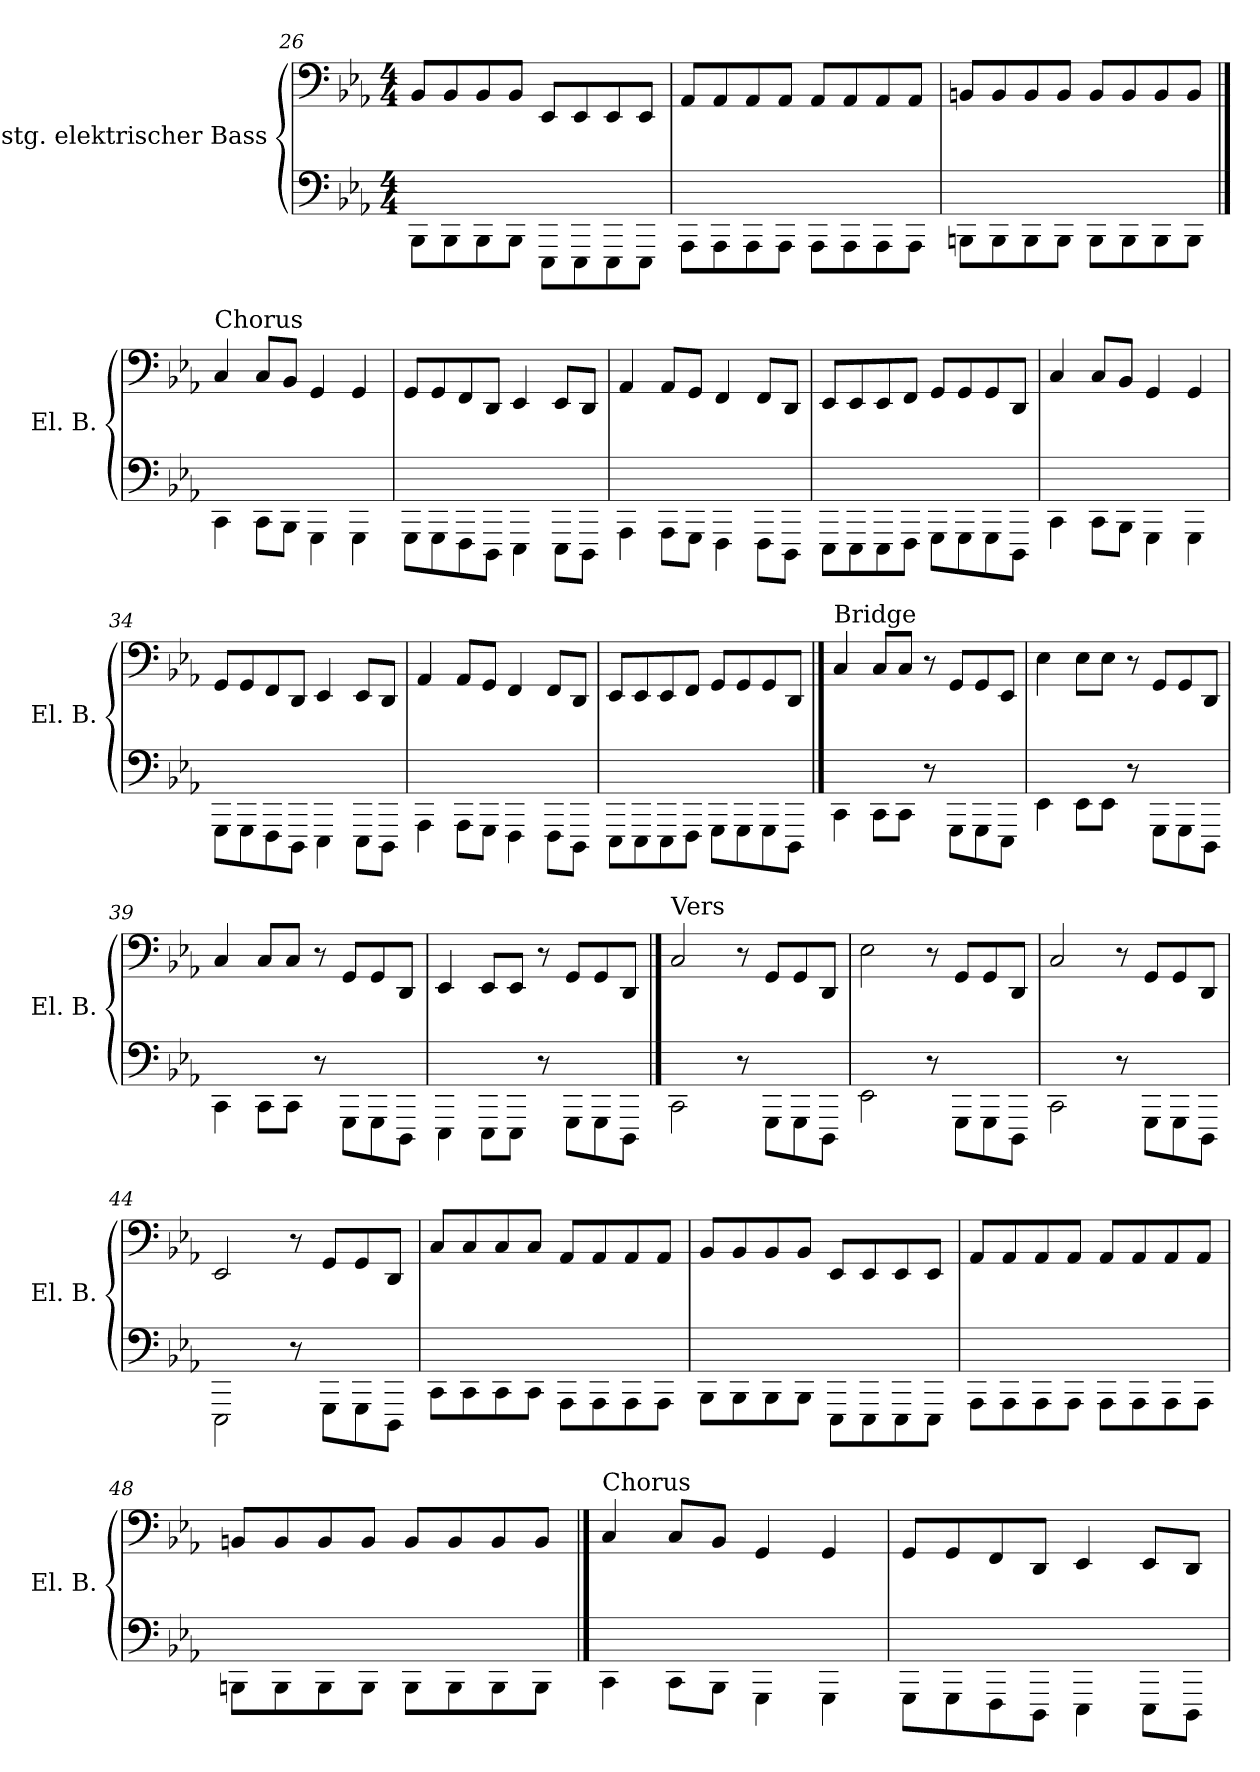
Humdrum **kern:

**kern	**kern
*part1	*part1
*staff2	*staff1
*I"5-stg. elektrischer Bass	*
*I'El. B.	*
*	*clefF4
*ITrd7c12	*ITrd7c12
*k[b-e-a-]	*k[b-e-a-]
*M4/4	*M4/4
=26	=26
8BBBB-\L	8BBB-/L
8BBBB-\	8BBB-/
8BBBB-\	8BBB-/
8BBBB-\J	8BBB-/J
8EEEE-\L	8EEE-/L
8EEEE-\	8EEE-/
8EEEE-\	8EEE-/
8EEEE-\J	8EEE-/J
=27	=27
8AAAA-\L	8AAA-/L
8AAAA-\	8AAA-/
8AAAA-\	8AAA-/
8AAAA-\J	8AAA-/J
8AAAA-\L	8AAA-/L
8AAAA-\	8AAA-/
8AAAA-\	8AAA-/
8AAAA-\J	8AAA-/J
=28	=28
8BBBB\L	8BBBn/L
8BBBB\	8BBB/
8BBBB\	8BBB/
8BBBB\J	8BBB/J
8BBBB\L	8BBB/L
8BBBB\	8BBB/
8BBBB\	8BBB/
8BBBB\J	8BBB/J
==29	==29
!	!LO:TX:t=Chorus
4CCC\	4CC/
8CCC\L	8CC/L
8BBBB-\J	8BBB-/J
4GGGG\	4GGG/
4GGGG\	4GGG/
=30	=30
8GGGG\L	8GGG/L
8GGGG\	8GGG/
8FFFF\	8FFF/
8DDDD\J	8DDD/J
4EEEE-\	4EEE-/
8EEEE-\L	8EEE-/L
8DDDD\J	8DDD/J
=31	=31
4AAAA-\	4AAA-/
8AAAA-\L	8AAA-/L
8GGGG\J	8GGG/J
4FFFF\	4FFF/
8FFFF\L	8FFF/L
8DDDD\J	8DDD/J
=32	=32
8EEEE-\L	8EEE-/L
8EEEE-\	8EEE-/
8EEEE-\	8EEE-/
8FFFF\J	8FFF/J
8GGGG\L	8GGG/L
8GGGG\	8GGG/
8GGGG\	8GGG/
8DDDD\J	8DDD/J
=33	=33
4CCC\	4CC/
8CCC\L	8CC/L
8BBBB-\J	8BBB-/J
4GGGG\	4GGG/
4GGGG\	4GGG/
=34	=34
8GGGG\L	8GGG/L
8GGGG\	8GGG/
8FFFF\	8FFF/
8DDDD\J	8DDD/J
4EEEE-\	4EEE-/
8EEEE-\L	8EEE-/L
8DDDD\J	8DDD/J
=35	=35
4AAAA-\	4AAA-/
8AAAA-\L	8AAA-/L
8GGGG\J	8GGG/J
4FFFF\	4FFF/
8FFFF\L	8FFF/L
8DDDD\J	8DDD/J
=36	=36
8EEEE-\L	8EEE-/L
8EEEE-\	8EEE-/
8EEEE-\	8EEE-/
8FFFF\J	8FFF/J
8GGGG\L	8GGG/L
8GGGG\	8GGG/
8GGGG\	8GGG/
8DDDD\J	8DDD/J
==37	==37
!	!LO:TX:t=Bridge
4CCC\	4CC/
8CCC\L	8CC/L
8CCC\J	8CC/J
8r	8r
8GGGG\L	8GGG/L
8GGGG\	8GGG/
8EEEE-\J	8EEE-/J
=38	=38
4EEE-\	4EE-\
8EEE-\L	8EE-\L
8EEE-\J	8EE-\J
8r	8r
8GGGG\L	8GGG/L
8GGGG\	8GGG/
8DDDD\J	8DDD/J
=39	=39
4CCC\	4CC/
8CCC\L	8CC/L
8CCC\J	8CC/J
8r	8r
8GGGG\L	8GGG/L
8GGGG\	8GGG/
8DDDD\J	8DDD/J
=40	=40
4EEEE-\	4EEE-/
8EEEE-\L	8EEE-/L
8EEEE-\J	8EEE-/J
8r	8r
8GGGG\L	8GGG/L
8GGGG\	8GGG/
8DDDD\J	8DDD/J
==41	==41
!	!LO:TX:t=Vers
2CCC\	2CC/
8r	8r
8GGGG\L	8GGG/L
8GGGG\	8GGG/
8DDDD\J	8DDD/J
=42	=42
2EEE-\	2EE-\
8r	8r
8GGGG\L	8GGG/L
8GGGG\	8GGG/
8DDDD\J	8DDD/J
=43	=43
2CCC\	2CC/
8r	8r
8GGGG\L	8GGG/L
8GGGG\	8GGG/
8DDDD\J	8DDD/J
=44	=44
2EEEE-\	2EEE-/
8r	8r
8GGGG\L	8GGG/L
8GGGG\	8GGG/
8DDDD\J	8DDD/J
=45	=45
8CCC\L	8CC/L
8CCC\	8CC/
8CCC\	8CC/
8CCC\J	8CC/J
8AAAA-\L	8AAA-/L
8AAAA-\	8AAA-/
8AAAA-\	8AAA-/
8AAAA-\J	8AAA-/J
=46	=46
8BBBB-\L	8BBB-/L
8BBBB-\	8BBB-/
8BBBB-\	8BBB-/
8BBBB-\J	8BBB-/J
8EEEE-\L	8EEE-/L
8EEEE-\	8EEE-/
8EEEE-\	8EEE-/
8EEEE-\J	8EEE-/J
=47	=47
8AAAA-\L	8AAA-/L
8AAAA-\	8AAA-/
8AAAA-\	8AAA-/
8AAAA-\J	8AAA-/J
8AAAA-\L	8AAA-/L
8AAAA-\	8AAA-/
8AAAA-\	8AAA-/
8AAAA-\J	8AAA-/J
=48	=48
8BBBBn\L	8BBBn/L
8BBBB\	8BBB/
8BBBB\	8BBB/
8BBBB\J	8BBB/J
8BBBB\L	8BBB/L
8BBBB\	8BBB/
8BBBB\	8BBB/
8BBBB\J	8BBB/J
==49	==49
!	!LO:TX:t=Chorus
4CCC\	4CC/
8CCC\L	8CC/L
8BBBB-\J	8BBB-/J
4GGGG\	4GGG/
4GGGG\	4GGG/
=50	=50
8GGGG\L	8GGG/L
8GGGG\	8GGG/
8FFFF\	8FFF/
8DDDD\J	8DDD/J
4EEEE-\	4EEE-/
8EEEE-\L	8EEE-/L
8DDDD\J	8DDD/J
=	=
*-	*-
